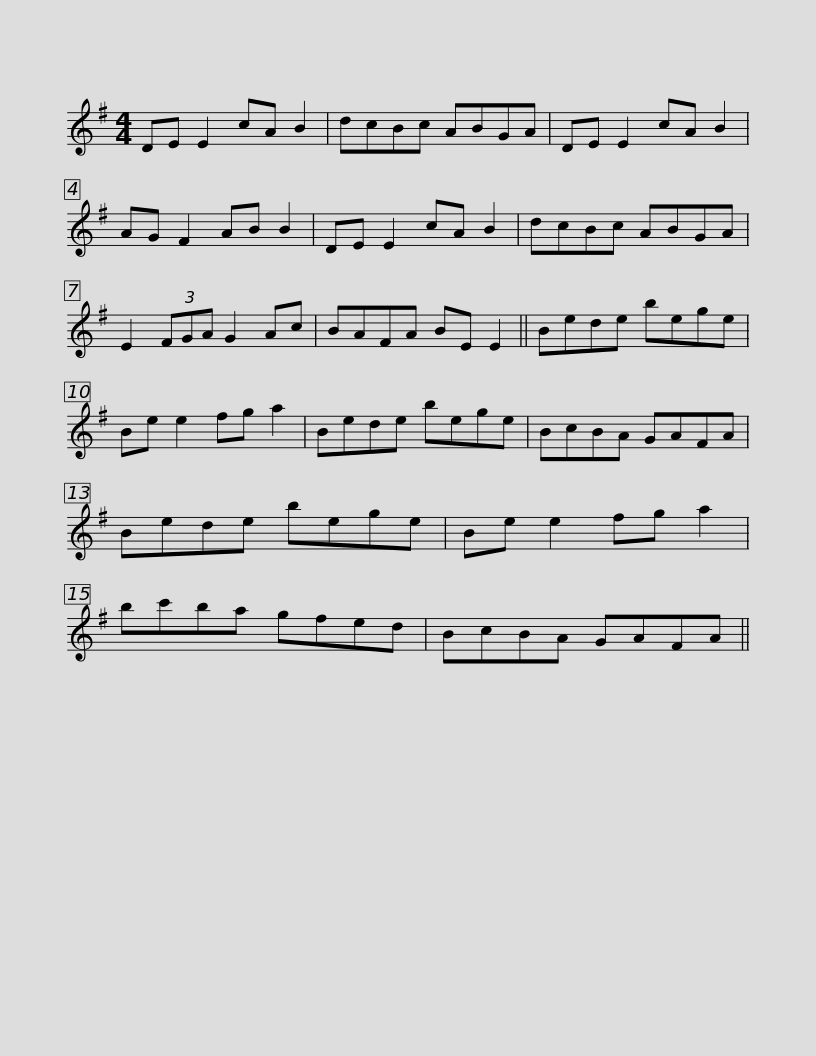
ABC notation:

X:1
L:1/8
M:4/4
I:linebreak $
K:Emin
V:1 treble
V:1
 DE E2 cA B2 | dcBc ABGA | DE E2 cA B2 | AG F2 AB B2 | DE E2 cA B2 | %5
 dcBc ABGA |$ E2 (3FGA G2 Ac | BAFA BE E2 || Bede bege | Be e2 fg a2 | %10
 Bede bege | BcBA GAFA |$ Bede bege | Be e2 fg a2 | bc'ba gfed | %15
 BcBA GAFA || %16
